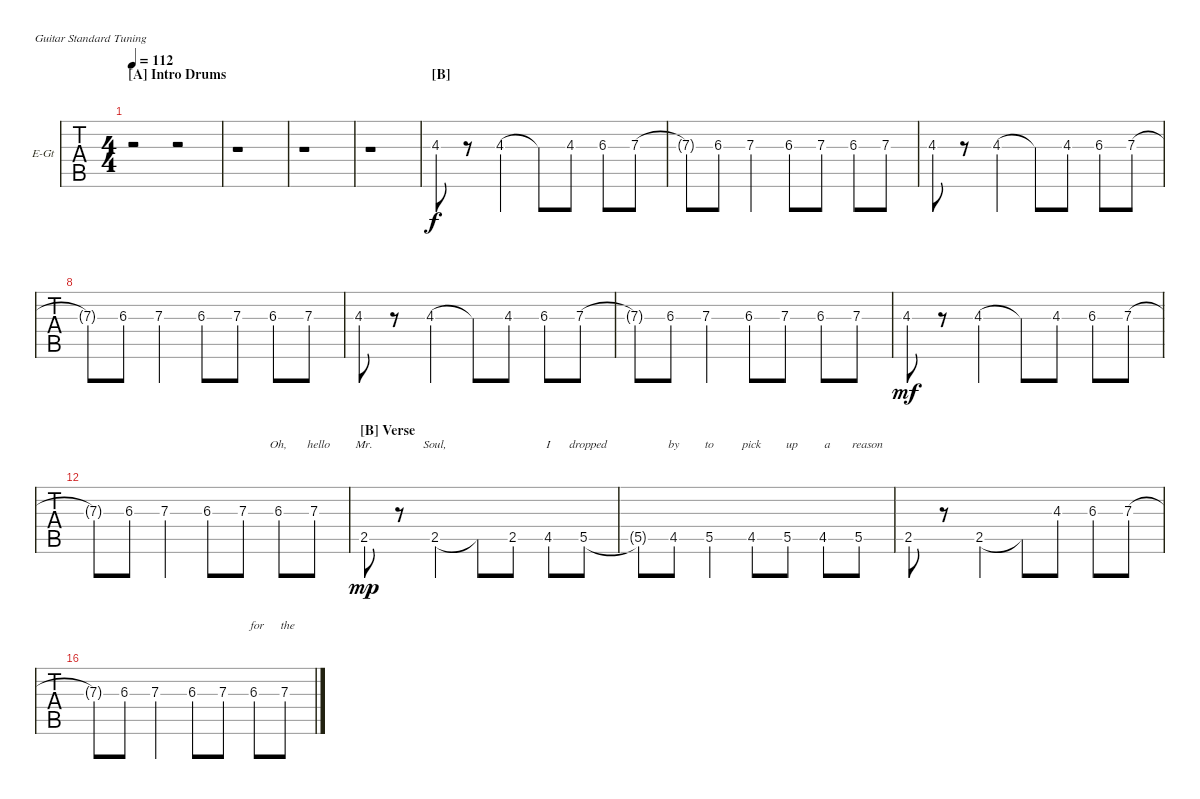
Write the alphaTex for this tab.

\bracketExtendMode nobrackets
\firstSystemTrackNameOrientation horizontal
\otherSystemsTrackNameOrientation horizontal
\defaultBarNumberDisplay FirstOfSystem
\track ("Guitar" "E-Gt") {instrument distortionguitar}
\staff {tabs}
\tuning (E4 B3 G3 D3 A2 E2)
\ts (4 4)
\section ("A" "Intro Drums")
\tempo 112
\clef g2
\ks c
r.2{dy f instrument distortionguitar} r.2{txt ""} |
r.1 |
r.1 |
r.1 |
\section ("B" "")
4.3.8{lyrics (0 "") lyrics (1 "") lyrics (2 "") lyrics (3 "") lyrics (4 "")} r.8 4.3.4{lyrics (0 "") lyrics (1 "") lyrics (2 "") lyrics (3 "") lyrics (4 "")} 4.3{t}.8 4.3.8{lyrics (0 "") lyrics (1 "") lyrics (2 "") lyrics (3 "") lyrics (4 "")} 6.3.8{lyrics (0 "") lyrics (1 "") lyrics (2 "") lyrics (3 "") lyrics (4 "")} 7.3.8{lyrics (0 "") lyrics (1 "") lyrics (2 "") lyrics (3 "") lyrics (4 "")} |
7.3{t}.8{lyrics (0 "") lyrics (1 "") lyrics (2 "") lyrics (3 "") lyrics (4 "")} 6.3.8{lyrics (0 "") lyrics (1 "") lyrics (2 "") lyrics (3 "") lyrics (4 "")} 7.3.4{lyrics (0 "") lyrics (1 "") lyrics (2 "") lyrics (3 "") lyrics (4 "")} 6.3{st}.8{lyrics (0 "") lyrics (1 "") lyrics (2 "") lyrics (3 "") lyrics (4 "")} 7.3{st}.8{lyrics (0 "") lyrics (1 "") lyrics (2 "") lyrics (3 "") lyrics (4 "")} 6.3{st}.8{lyrics (0 "") lyrics (1 "") lyrics (2 "") lyrics (3 "") lyrics (4 "")} 7.3.8{lyrics (0 "") lyrics (1 "") lyrics (2 "") lyrics (3 "") lyrics (4 "")} |
4.3.8{lyrics (0 "") lyrics (1 "") lyrics (2 "") lyrics (3 "") lyrics (4 "")} r.8 4.3.4{lyrics (0 "") lyrics (1 "") lyrics (2 "") lyrics (3 "") lyrics (4 "")} 4.3{t}.8 4.3.8{lyrics (0 "") lyrics (1 "") lyrics (2 "") lyrics (3 "") lyrics (4 "")} 6.3.8{lyrics (0 "") lyrics (1 "") lyrics (2 "") lyrics (3 "") lyrics (4 "")} 7.3.8{lyrics (0 "") lyrics (1 "") lyrics (2 "") lyrics (3 "") lyrics (4 "")} |
7.3{t}.8{lyrics (0 "") lyrics (1 "") lyrics (2 "") lyrics (3 "") lyrics (4 "")} 6.3.8{lyrics (0 "") lyrics (1 "") lyrics (2 "") lyrics (3 "") lyrics (4 "")} 7.3.4{lyrics (0 "") lyrics (1 "") lyrics (2 "") lyrics (3 "") lyrics (4 "")} 6.3{st}.8 7.3{st}.8 6.3{st}.8 7.3.8 |
4.3.8 r.8 4.3.4 4.3{t}.8 4.3.8 6.3.8 7.3.8 |
7.3{t}.8 6.3.8 7.3.4 6.3{st}.8 7.3{st}.8 6.3{st}.8 7.3.8 |
4.3.8{dy mf} r.8 4.3.4 4.3{t}.8 4.3.8 6.3.8 7.3.8 |
7.3{t}.8{lyrics (0 "") lyrics (1 "") lyrics (2 "") lyrics (3 "") lyrics (4 "")} 6.3.8{lyrics (0 "") lyrics (1 "") lyrics (2 "") lyrics (3 "") lyrics (4 "")} 7.3.4{lyrics (0 "") lyrics (1 "") lyrics (2 "") lyrics (3 "") lyrics (4 "")} 6.3{st}.8{lyrics (0 "") lyrics (1 "") lyrics (2 "") lyrics (3 "") lyrics (4 "")} 7.3{st}.8{lyrics (0 "") lyrics (1 "") lyrics (2 "") lyrics (3 "") lyrics (4 "")} 6.3{st}.8{lyrics (0 "Oh,") lyrics (1 "") lyrics (2 "") lyrics (3 "") lyrics (4 "")} 7.3.8{lyrics (0 "   hello") lyrics (1 "") lyrics (2 "") lyrics (3 "") lyrics (4 "")} |
\section ("B" "Verse")
2.5.8{lyrics (0 "Mr.") lyrics (1 "") lyrics (2 "") lyrics (3 "") lyrics (4 "") dy mp} r.8 2.5.4{lyrics (0 "Soul, ") lyrics (1 "") lyrics (2 "") lyrics (3 "") lyrics (4 "")} 2.5{t}.8{lyrics (0 "") lyrics (1 "") lyrics (2 "") lyrics (3 "") lyrics (4 "")} 2.5.8{lyrics (0 "") lyrics (1 "") lyrics (2 "") lyrics (3 "") lyrics (4 "")} 4.5.8{lyrics (0 "I   ") lyrics (1 "") lyrics (2 "") lyrics (3 "") lyrics (4 "")} 5.5.8{lyrics (0 "   dropped") lyrics (1 "") lyrics (2 "") lyrics (3 "") lyrics (4 "")} |
5.5{t}.8{lyrics (0 "") lyrics (1 "") lyrics (2 "") lyrics (3 "") lyrics (4 "")} 4.5.8{lyrics (0 "by    ") lyrics (1 "") lyrics (2 "") lyrics (3 "") lyrics (4 "")} 5.5.4{lyrics (0 "to") lyrics (1 "") lyrics (2 "") lyrics (3 "") lyrics (4 "")} 4.5{st}.8{lyrics (0 "pick") lyrics (1 "") lyrics (2 "") lyrics (3 "") lyrics (4 "")} 5.5{st}.8{lyrics (0 "   up") lyrics (1 "") lyrics (2 "") lyrics (3 "") lyrics (4 "")} 4.5{st}.8{lyrics (0 "   a") lyrics (1 "") lyrics (2 "") lyrics (3 "") lyrics (4 "")} 5.5.8{lyrics (0 "      reason") lyrics (1 "") lyrics (2 "") lyrics (3 "") lyrics (4 "")} |
2.5.8{lyrics (0 "") lyrics (1 "") lyrics (2 "") lyrics (3 "") lyrics (4 "")} r.8 2.5.4{lyrics (0 "") lyrics (1 "") lyrics (2 "") lyrics (3 "") lyrics (4 "")} 2.5{t}.8{lyrics (0 "") lyrics (1 "") lyrics (2 "") lyrics (3 "") lyrics (4 "")} 4.3.8{lyrics (0 "") lyrics (1 "") lyrics (2 "") lyrics (3 "") lyrics (4 "")} 6.3.8{lyrics (0 "") lyrics (1 "") lyrics (2 "") lyrics (3 "") lyrics (4 "")} 7.3.8{lyrics (0 "") lyrics (1 "") lyrics (2 "") lyrics (3 "") lyrics (4 "")} |
7.3{t}.8{lyrics (0 "") lyrics (1 "") lyrics (2 "") lyrics (3 "") lyrics (4 "")} 6.3.8{lyrics (0 "") lyrics (1 "") lyrics (2 "") lyrics (3 "") lyrics (4 "")} 7.3.4{lyrics (0 "") lyrics (1 "") lyrics (2 "") lyrics (3 "") lyrics (4 "")} 6.3{st}.8{lyrics (0 "") lyrics (1 "") lyrics (2 "") lyrics (3 "") lyrics (4 "")} 7.3{st}.8{lyrics (0 "") lyrics (1 "") lyrics (2 "") lyrics (3 "") lyrics (4 "")} 6.3{st}.8{lyrics (0 "  for") lyrics (1 "") lyrics (2 "") lyrics (3 "") lyrics (4 "")} 7.3.8{lyrics (0 "  the") lyrics (1 "") lyrics (2 "") lyrics (3 "") lyrics (4 "")}
